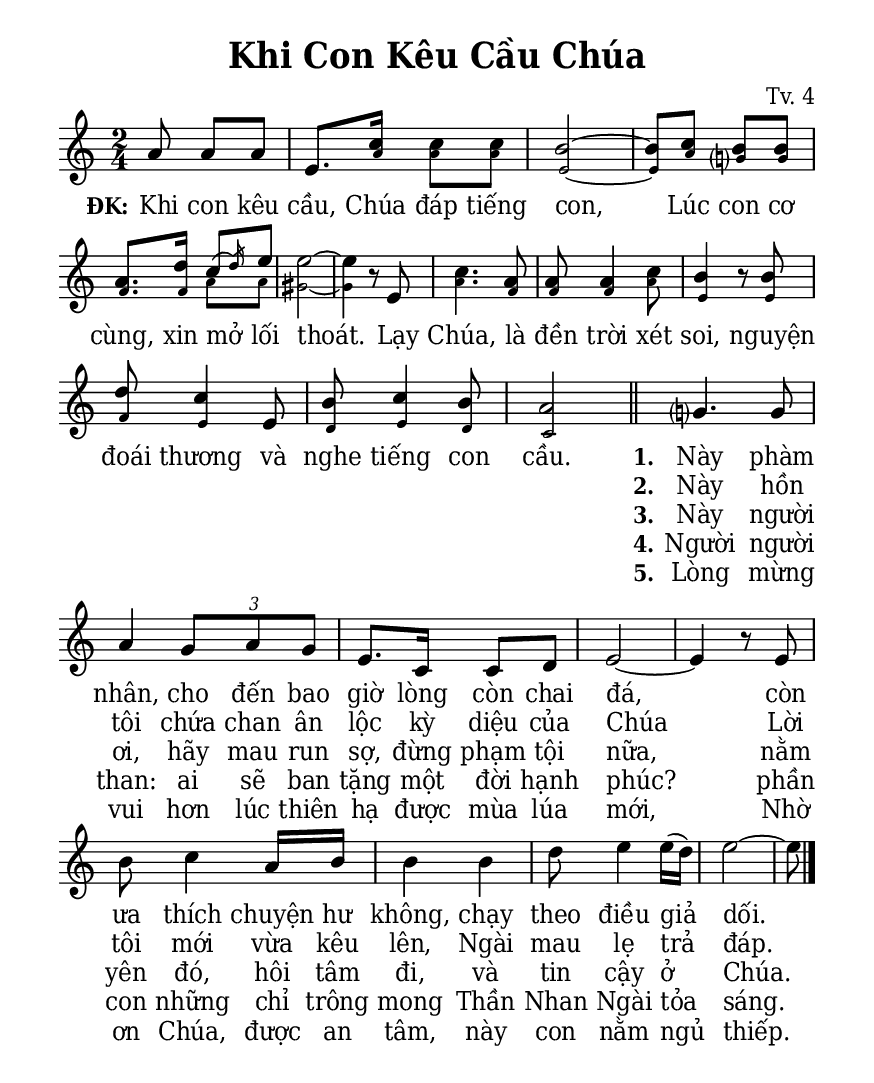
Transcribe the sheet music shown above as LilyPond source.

% Cài đặt chung\
\version "2.22.1"
\include "english.ly"

\header {
  title = "Khi Con Kêu Cầu Chúa"
  composer = "Tv. 4"
  %arranger = "Lm. Kim Long"
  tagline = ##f
}

% Nhạc phiên khúc
nhacPhienKhucSop = \relative c'' {
  \partial 4. a8 a a |
  e8. c'16 c8 c |
  b2 ~ |
  b8 c b b |
  a8. d16
  \afterGrace c8 ({
    \override Flag.stroke-style = #"grace"
    d16)}
  \revert Flag.stroke-style
  e8 |
  e2 ~ |
  e4 r8 e, |
  c'4. a8 |
  a a4 c8 |
  b4 r8 b |
  d c4 e,8 |
  b' c4 b8 |
  a2 \bar "||" 
  
  g!?4. g8 |
  a4 \tuplet 3/2 { g8 a g } |
  e8. c16 c8 d |
  e2 ~ |
  e4 r8 e |
  b' c4 a16 b |
  b4 b |
  d8 e4 e16 (d) |
  e2 ~ |
  e8 \bar "|."
}

nhacPhienKhucAlto = \relative c'' {
  a8 a a |
  e8. a16 a8 a |
  e2 ~ |
  e8 a g!? g |
  f8. f16 a8 [a] |
  gs2 ~ |
  gs4 r8 e |
  a4. f8 |
  f f4 a8 |
  e4 r8 e |
  f e4 e8 |
  d e4 d8 |
  c2
}

% Lời phiên khúc
loiPhienKhucSop = \lyrics {
  \set stanza = "ĐK:"
  Khi con kêu cầu, Chúa đáp tiếng con,
  Lúc con cơ cùng, xin mở lối thoát.
  Lạy Chúa, là đền trời xét soi,
  nguyện đoái thương và nghe tiếng con cầu.
  <<
    {
      \set stanza = "1."
      Này phàm nhân, cho đến bao giờ lòng còn chai đá,
      còn ưa thích chuyện hư không,
      chạy theo điều giả dối.
    }
    \new Lyrics {
	    \set associatedVoice = "beSop"
	    \set stanza = "2."
	    Này hồn tôi chứa chan ân lộc kỳ diệu của Chúa
	    Lời tôi mới vừa kêu lên,
	    Ngài mau lẹ trả đáp.
    }
    \new Lyrics {
	    \set associatedVoice = "beSop"
	    \set stanza = "3."
	    Này người ơi, hãy mau run sợ,
	    đừng phạm tội nữa,
	    nằm yên đó, hôi tâm đi,
	    và tin cậy ở Chúa.
    }
    \new Lyrics {
	    \set associatedVoice = "beSop"
	    \set stanza = "4."
	    Người người than: ai sẽ ban tặng một đời hạnh phúc?
	    phần con những chỉ trông mong Thần Nhan Ngài tỏa sáng.
    }
    \new Lyrics {
	    \set associatedVoice = "beSop"
	    \set stanza = "5."
	    Lòng mừng vui hơn lúc thiên hạ được mùa lúa mới,
	    Nhờ ơn Chúa, được an tâm, này con nằm ngủ thiếp.
    }
  >>
}

% Dàn trang
\paper {
  #(set-paper-size "a5")
  top-margin = 10\mm
  bottom-margin = 10\mm
  left-margin = 10\mm
  right-margin = 10\mm
  indent = #0
  #(define fonts
	 (make-pango-font-tree "Deja Vu Serif Condensed"
	 		       "Deja Vu Serif Condensed"
			       "Deja Vu Serif Condensed"
			       (/ 20 20)))
  print-page-number = ##f
  %page-count = #1
}

TongNhip = {
  \key c \major \time 2/4
  \set Timing.beamExceptions = #'()
  \set Timing.baseMoment = #(ly:make-moment 1/4)
}

% Đổi kích thước nốt cho bè phụ
notBePhu =
#(define-music-function (font-size music) (number? ly:music?)
   (for-some-music
     (lambda (m)
       (if (music-is-of-type? m 'rhythmic-event)
           (begin
             (set! (ly:music-property m 'tweaks)
                   (cons `(font-size . ,font-size)
                         (ly:music-property m 'tweaks)))
             #t)
           #f))
     music)
   music)

\score {
  \new ChoirStaff <<
    \new Staff \with {
        \consists "Merge_rests_engraver"
        printPartCombineTexts = ##f
      }
      <<
      \new Voice \TongNhip \partCombine 
        \nhacPhienKhucSop
        \notBePhu -3 { \nhacPhienKhucAlto }
      \new NullVoice = beSop \nhacPhienKhucSop
      \new Lyrics \lyricsto beSop \loiPhienKhucSop
      >>
  >>
  \layout {
    %\override Staff.TimeSignature.transparent = ##t
    \override Lyrics.LyricSpace.minimum-distance = #0.8
    \override Score.BarNumber.break-visibility = ##(#f #f #f)
    \override Score.SpacingSpanner.uniform-stretching = ##t
  } 
}
